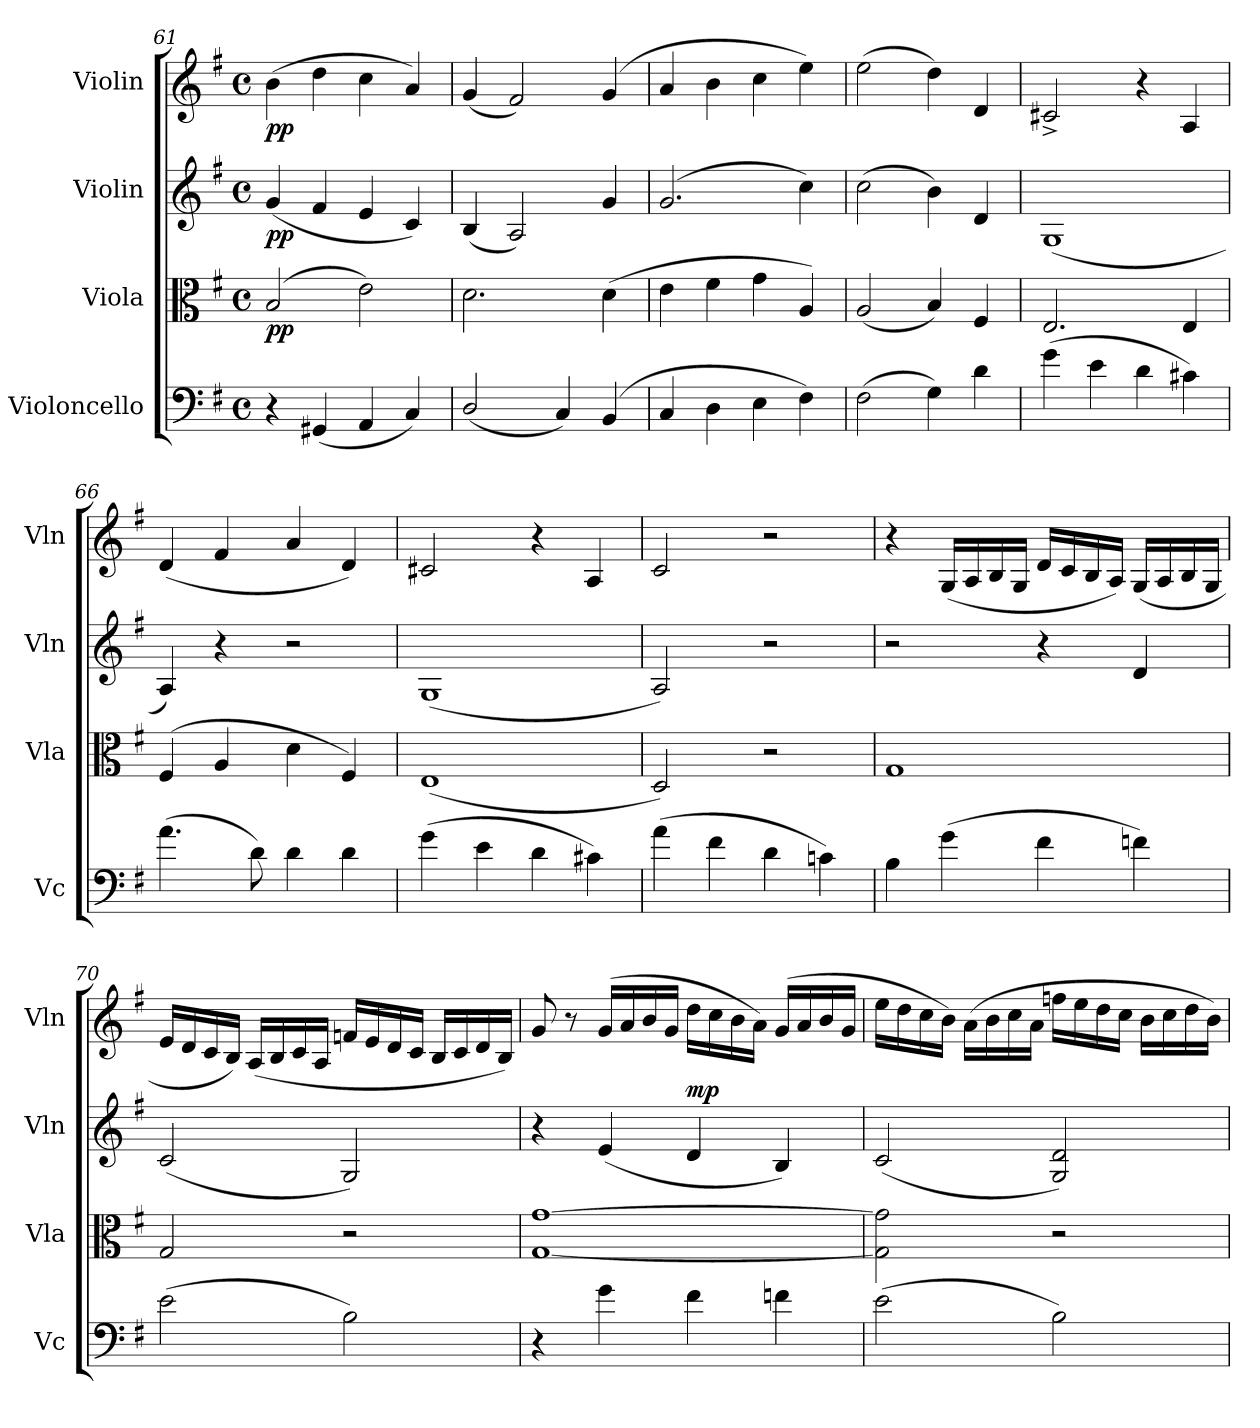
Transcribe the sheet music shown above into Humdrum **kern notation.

**kern	**kern	**dynam	**kern	**dynam	**kern	**dynam
*part4	*part3	*part3	*part2	*part2	*part1	*part1
*staff4	*staff3	*staff3	*staff2	*staff2	*staff1	*staff1
*I"Violoncello	*I"Viola	*	*I"Violin	*	*I"Violin	*
*I'Vc	*I'Vla	*	*I'Vln	*	*I'Vln	*
*clefF4	*clefC3	*	*clefG2	*	*clefG2	*
*k[f#]	*k[f#]	*	*k[f#]	*	*k[f#]	*
*M4/4	*M4/4	*	*M4/4	*	*M4/4	*
*met(c)	*met(c)	*	*met(c)	*	*met(c)	*
=61	=61	=61	=61	=61	=61	=61
!	!	!LO:DY:b	!	!LO:DY:b	!	!LO:DY:b
4r	(2B/	pp	(4g/	pp	(4b\	pp
(4GG#X/	.	.	4f#/	.	4dd\	.
4AA/	2e\)	.	4e/	.	4cc\	.
4C/)	.	.	4c/)	.	4a/)	.
=62	=62	=62	=62	=62	=62	=62
(2D/	2.d\	.	(4B/	.	(4g/	.
.	.	.	2A/)	.	2f#/)	.
4C/)	.	.	.	.	.	.
(>4BB/	(4d\	.	4g/	.	(>4g/	.
=63	=63	=63	=63	=63	=63	=63
4C/	4e\	.	(2.g/	.	4a/	.
4D\	4f#\	.	.	.	4b\	.
4E\	4g\	.	.	.	4cc\	.
4F#\)	4A/)	.	4cc\)	.	4ee\)	.
=64	=64	=64	=64	=64	=64	=64
(2F#\	(2A/	.	(2cc\	.	(2ee\	.
4G\)	4B/)	.	4b\)	.	4dd\)	.
4d\	4F#/	.	4d/	.	4d/	.
=65	=65	=65	=65	=65	=65	=65
(4g\	2.E/	.	(1G	.	2c#X^/	.
4e\	.	.	.	.	.	.
4d\	.	.	.	.	4r	.
4c#X\)	4E/	.	.	.	4A/	.
=66	=66	=66	=66	=66	=66	=66
(4.a\	(4F#/	.	4A/)	.	(4d/	.
.	4A/	.	4r	.	4f#/	.
8d\)	.	.	.	.	.	.
4d\	4d\	.	2r	.	4a/	.
4d\	4F#/)	.	.	.	4d/)	.
=67	=67	=67	=67	=67	=67	=67
(4g\	(1E	.	(1G	.	2c#X/	.
4e\	.	.	.	.	.	.
4d\	.	.	.	.	4r	.
4c#X\)	.	.	.	.	4A/	.
=68	=68	=68	=68	=68	=68	=68
(4a\	2D/)	.	2A/)	.	2c/	.
4f#\	.	.	.	.	.	.
4d\	2r	.	2r	.	2r	.
4cn\)	.	.	.	.	.	.
=69	=69	=69	=69	=69	=69	=69
4B\	1G	.	2r	.	4r	.
(4g\	.	.	.	.	(16G/LL	.
.	.	.	.	.	16A/	.
.	.	.	.	.	16B/	.
.	.	.	.	.	16G/JJ	.
4f#\	.	.	4r	.	16d/LL	.
.	.	.	.	.	16c/	.
.	.	.	.	.	16B/	.
.	.	.	.	.	16A/JJ)	.
4fn\)	.	.	4d/	.	(16G/LL	.
.	.	.	.	.	16A/	.
.	.	.	.	.	16B/	.
.	.	.	.	.	16G/JJ	.
!!LO:LB:g=z
=70	=70	=70	=70	=70	=70	=70
(2e\	2G/	.	(2c/	.	16e/LL	.
.	.	.	.	.	16d/	.
.	.	.	.	.	16c/	.
.	.	.	.	.	16B/JJ)	.
.	.	.	.	.	(16A/LL	.
.	.	.	.	.	16B/	.
.	.	.	.	.	16c/	.
.	.	.	.	.	16A/JJ	.
2B\)	2r	.	2G/)	.	16fn/LL	.
.	.	.	.	.	16e/	.
.	.	.	.	.	16d/	.
.	.	.	.	.	16c/JJ	.
.	.	.	.	.	16B/LL	.
.	.	.	.	.	16c/	.
.	.	.	.	.	16d/	.
.	.	.	.	.	16B/JJ)	.
=71	=71	=71	=71	=71	=71	=71
4r	[1G [1g	.	4r	.	8g/	.
.	.	.	.	.	8r	.
4g\	.	.	(4e/	.	(16g/LL	.
.	.	.	.	.	16a/	.
.	.	.	.	.	16b/	.
.	.	.	.	.	16g/JJ	.
!	!	!	!	!LO:DY:a	!	!
4f#\	.	.	4d/	mp	16dd\LL	.
.	.	.	.	.	16cc\	.
.	.	.	.	.	16b\	.
.	.	.	.	.	16a\JJ)	.
4fn\	.	.	4B/)	.	(>16g/LL	.
.	.	.	.	.	16a/	.
.	.	.	.	.	16b/	.
.	.	.	.	.	16g/JJ	.
=72	=72	=72	=72	=72	=72	=72
(2e\	2G\] 2g\]	.	(2c/	.	16ee\LL	.
.	.	.	.	.	16dd\	.
.	.	.	.	.	16cc\	.
.	.	.	.	.	16b\JJ)	.
.	.	.	.	.	(16a\LL	.
.	.	.	.	.	16b\	.
.	.	.	.	.	16cc\	.
.	.	.	.	.	16a\JJ	.
2B\)	2r	.	2G/ 2d/)	.	16ffn\LL	.
.	.	.	.	.	16ee\	.
.	.	.	.	.	16dd\	.
.	.	.	.	.	16cc\JJ	.
.	.	.	.	.	16b\LL	.
.	.	.	.	.	16cc\	.
.	.	.	.	.	16dd\	.
.	.	.	.	.	16b\JJ)	.
=	=	=	=	=	=	=
*-	*-	*-	*-	*-	*-	*-
